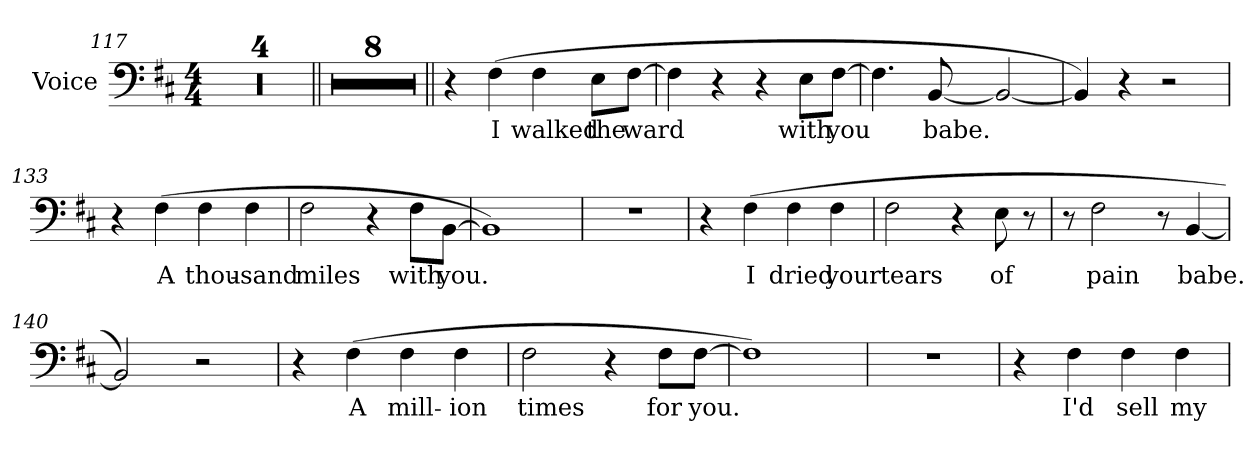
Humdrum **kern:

**kern	**text
*part1	*part1
*staff1	*staff1
*I"Voice	*
*I'Voice	*
*clefF4	*
*k[f#c#]	*
*b:	*
*M4/4	*
=117	=117
1r	.
=118	=118
1r	.
=119	=119
1r	.
!!LO:LB:g=z
=120	=120
1r	.
=121||	=121||
1r	.
=122	=122
1r	.
=123	=123
1r	.
=124	=124
1r	.
=125	=125
1r	.
=126	=126
1r	.
=127	=127
1r	.
=128	=128
1r	.
!!LO:LB:g=z
=129||	=129||
4r	.
!	!LO:LY:b:color=#000000
(4F#i\	I
!	!LO:LY:b:color=#000000
4F#i\	walked
!	!LO:LY:b:color=#000000
8Ei\L	the
!	!LO:LY:b:color=#000000
[8F#i\J	ward
=130	=130
4F#i\]	.
4r	.
4r	.
!	!LO:LY:b:color=#000000
8Ei\L	with
!	!LO:LY:b:color=#000000
[8F#i\J	you
=131	=131
4.F#i\]	.
!	!LO:LY:b:color=#000000
[8BBi/	babe.
2BBi/_	.
=132	=132
4BBi/])	.
4r	.
2r	.
=133	=133
4r	.
!	!LO:LY:b:color=#000000
(4F#i\	A
!	!LO:LY:b:color=#000000
4F#i\	thou-
!	!LO:LY:b:color=#000000
4F#i\	-sand
!!LO:LB:g=z
=134	=134
!	!LO:LY:b:color=#000000
2F#i\	miles
4r	.
!	!LO:LY:b:color=#000000
8F#i\L	with
!	!LO:LY:b:color=#000000
[8BBi\J	you.
=135	=135
1BBi])	.
=136	=136
1r	.
=137	=137
4r	.
!	!LO:LY:b:color=#000000
(4F#i\	I
!	!LO:LY:b:color=#000000
4F#i\	dried
!	!LO:LY:b:color=#000000
4F#i\	your
=138	=138
!	!LO:LY:b:color=#000000
2F#i\	tears
4r	.
!	!LO:LY:b:color=#000000
8Ei\	of
8r	.
=139	=139
8r	.
!	!LO:LY:b:color=#000000
2F#i\	pain
8r	.
!	!LO:LY:b:color=#000000
[4BBi/	babe.
!!LO:LB:g=z
=140	=140
2BBi/])	.
2r	.
=141	=141
4r	.
!	!LO:LY:b:color=#000000
(4F#i\	A
!	!LO:LY:b:color=#000000
4F#i\	mill-
!	!LO:LY:b:color=#000000
4F#i\	-ion
=142	=142
!	!LO:LY:b:color=#000000
2F#i\	times
4r	.
!	!LO:LY:b:color=#000000
8F#i\L	for
!	!LO:LY:b:color=#000000
[8F#i\J	you.
=143	=143
1F#i])	.
=144	=144
1r	.
=145	=145
4r	.
!	!LO:LY:b:color=#000000
4F#i\	I'd
!	!LO:LY:b:color=#000000
4F#i\	sell
!	!LO:LY:b:color=#000000
4F#i\	my
=	=
*-	*-
